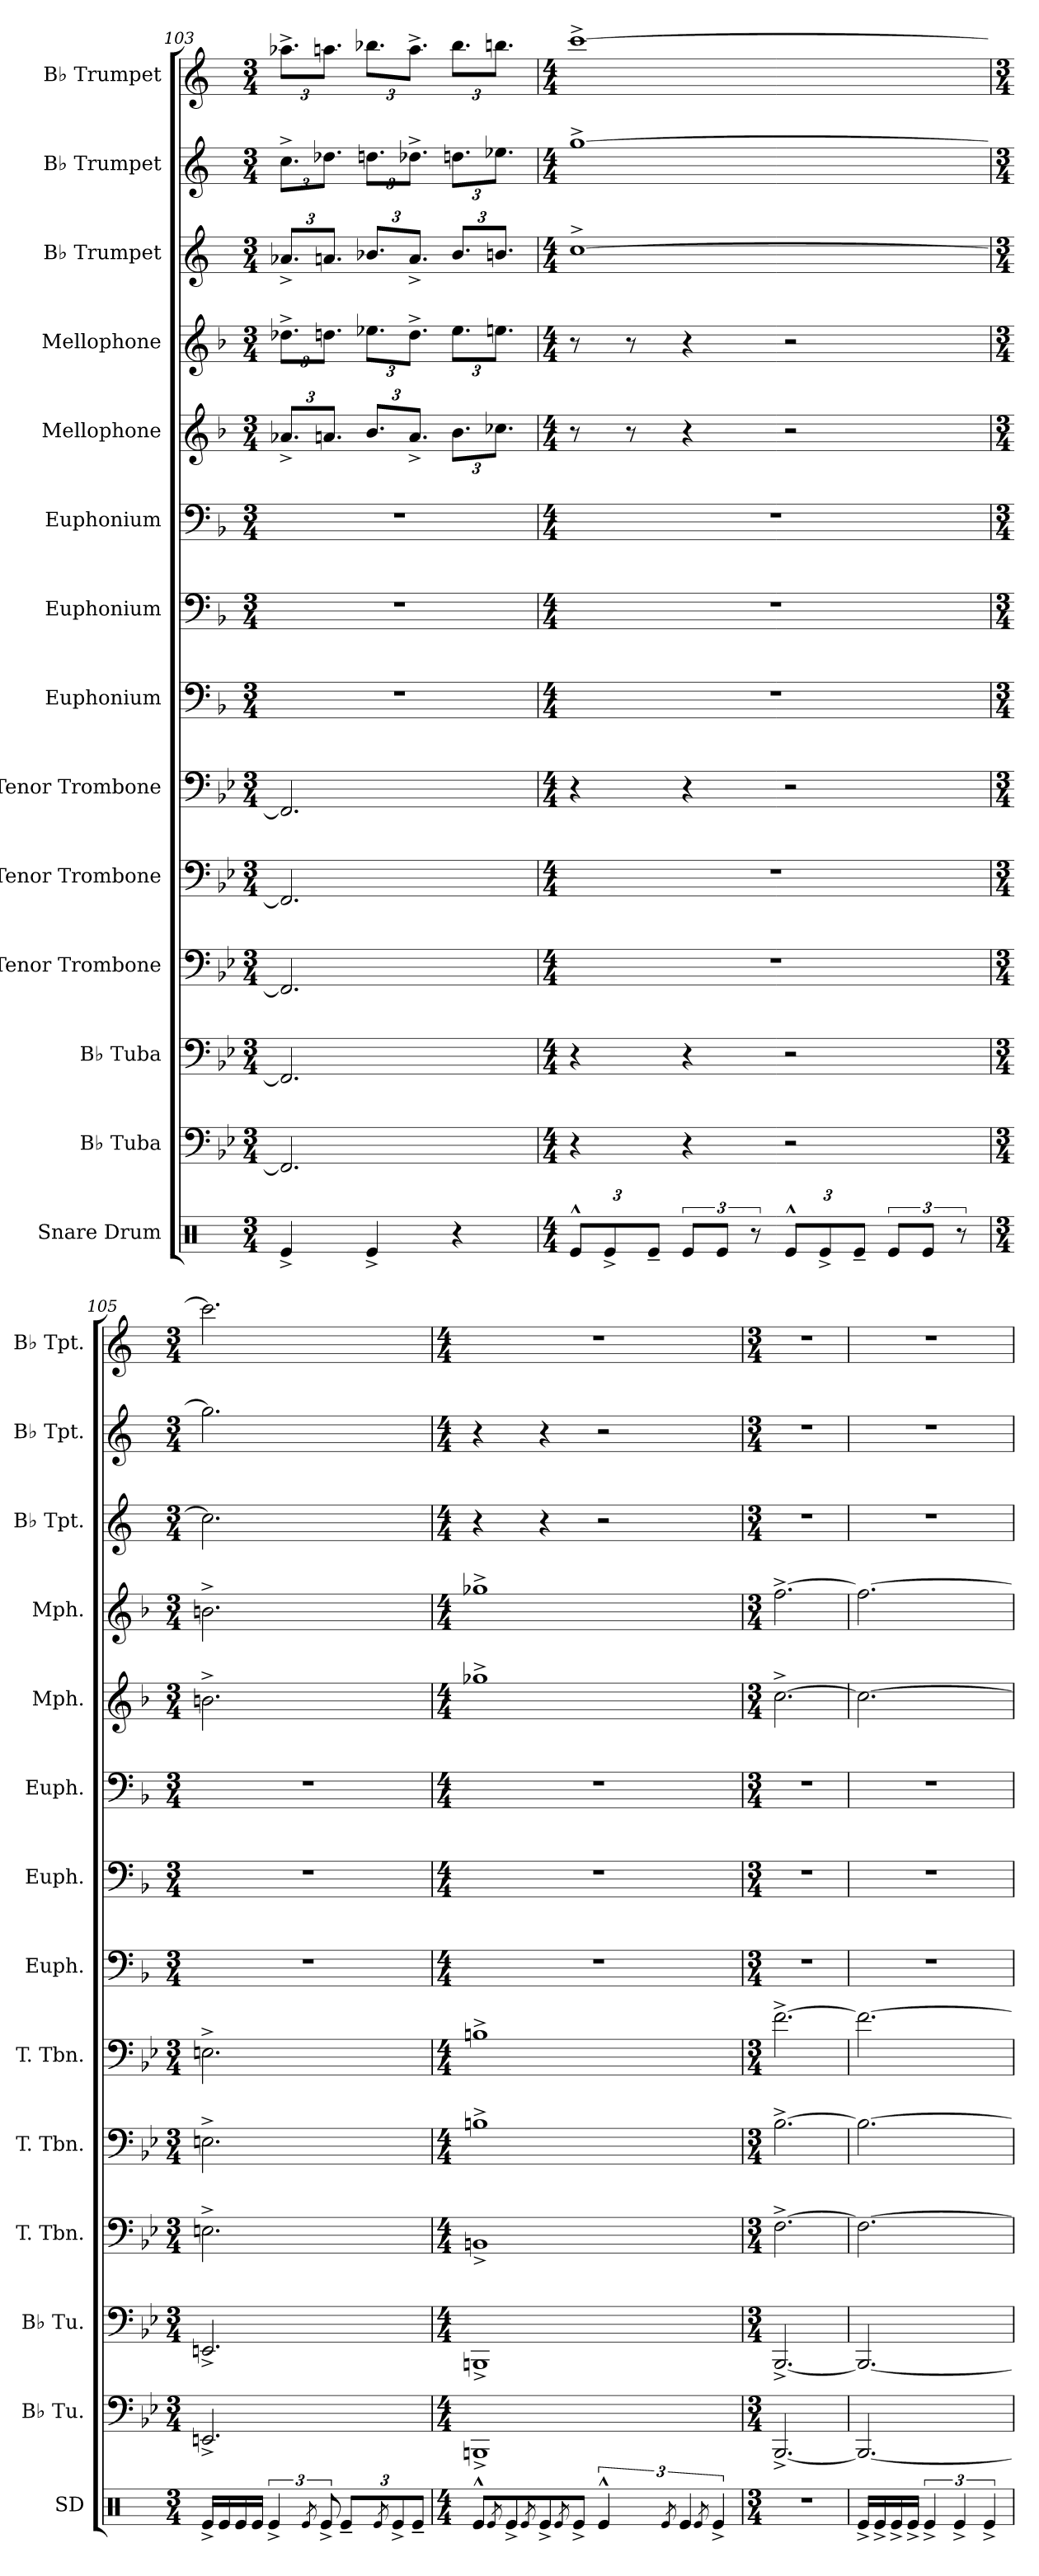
**kern	**kern	**kern	**kern	**kern	**kern	**kern	**kern	**kern	**kern	**kern	**kern	**kern	**kern
*part14	*part13	*part12	*part11	*part10	*part9	*part8	*part7	*part6	*part5	*part4	*part3	*part2	*part1
*staff14	*staff13	*staff12	*staff11	*staff10	*staff9	*staff8	*staff7	*staff6	*staff5	*staff4	*staff3	*staff2	*staff1
*I"Snare Drum	*I"B♭ Tuba	*I"B♭ Tuba	*I"Tenor Trombone	*I"Tenor Trombone	*I"Tenor Trombone	*I"Euphonium	*I"Euphonium	*I"Euphonium	*I"Mellophone	*I"Mellophone	*I"B♭ Trumpet	*I"B♭ Trumpet	*I"B♭ Trumpet
*I'SD	*I'B♭ Tu.	*I'B♭ Tu.	*I'T. Tbn.	*I'T. Tbn.	*I'T. Tbn.	*I'Euph.	*I'Euph.	*I'Euph.	*I'Mph.	*I'Mph.	*I'B♭ Tpt.	*I'B♭ Tpt.	*I'B♭ Tpt.
*clefX	*clefF4	*clefF4	*clefF4	*clefF4	*clefF4	*clefF4	*clefF4	*clefF4	*clefG2	*clefG2	*clefG2	*clefG2	*clefG2
*	*	*	*	*	*	*ITrd4c7	*ITrd4c7	*ITrd4c7	*ITrd4c7	*ITrd4c7	*ITrd1c2	*ITrd1c2	*ITrd1c2
*k[]	*k[b-e-]	*k[b-e-]	*k[b-e-]	*k[b-e-]	*k[b-e-]	*k[b-e-]	*k[b-e-]	*k[b-e-]	*k[b-e-]	*k[b-e-]	*k[b-e-]	*k[b-e-]	*k[b-e-]
*M3/4	*M3/4	*M3/4	*M3/4	*M3/4	*M3/4	*M3/4	*M3/4	*M3/4	*M3/4	*M3/4	*M3/4	*M3/4	*M3/4
*	*	*	*	*	*	*	*	*	*Xbrackettup	*Xbrackettup	*Xbrackettup	*Xbrackettup	*Xbrackettup
=103	=103	=103	=103	=103	=103	=103	=103	=103	=103	=103	=103	=103	=103
4Re^/	2.FF/]	2.FF/]	2.FF/]	2.FF/]	2.FF/]	2.r	2.r	2.r	12.d-X^/L	12.g-X^\L	12.g-X^/L	12.b-^\L	12.gg-X^\L
.	.	.	.	.	.	.	.	.	12.dn/J	12.gn\J	12.gn/J	12.cc-X\J	12.ggn\J
4Re^/	.	.	.	.	.	.	.	.	12.e-/L	12.a-X\L	12.a-X/L	12.ccn\L	12.aa-X\L
.	.	.	.	.	.	.	.	.	12.d^/J	12.g^\J	12.g^/J	12.cc-X^\J	12.gg^\J
4r	.	.	.	.	.	.	.	.	12.e-\L	12.a-\L	12.a-/L	12.ccn\L	12.aa-\L
.	.	.	.	.	.	.	.	.	12.f-X\J	12.an\J	12.an/J	12.dd-X\J	12.aan\J
=104	=104	=104	=104	=104	=104	=104	=104	=104	=104	=104	=104	=104	=104
*M4/4	*M4/4	*M4/4	*M4/4	*M4/4	*M4/4	*M4/4	*M4/4	*M4/4	*M4/4	*M4/4	*M4/4	*M4/4	*M4/4
*Xbrackettup	*	*	*	*	*	*	*	*	*	*	*	*	*
12Re^^/L	4r	4r	1r	1r	4r	1r	1r	1r	8r	8r	[1b-^	[1ff^	[1bb-^
12Re^/	.	.	.	.	.	.	.	.	.	.	.	.	.
.	.	.	.	.	.	.	.	.	8r	8r	.	.	.
12Re~/J	.	.	.	.	.	.	.	.	.	.	.	.	.
*brackettup	*	*	*	*	*	*	*	*	*	*	*	*	*
12Re/L	4r	4r	.	.	4r	.	.	.	4r	4r	.	.	.
12Re/J	.	.	.	.	.	.	.	.	.	.	.	.	.
12r	.	.	.	.	.	.	.	.	.	.	.	.	.
*Xbrackettup	*	*	*	*	*	*	*	*	*	*	*	*	*
12Re^^/L	2r	2r	.	.	2r	.	.	.	2r	2r	.	.	.
12Re^/	.	.	.	.	.	.	.	.	.	.	.	.	.
12Re~/J	.	.	.	.	.	.	.	.	.	.	.	.	.
*brackettup	*	*	*	*	*	*	*	*	*	*	*	*	*
12Re/L	.	.	.	.	.	.	.	.	.	.	.	.	.
12Re/J	.	.	.	.	.	.	.	.	.	.	.	.	.
12r	.	.	.	.	.	.	.	.	.	.	.	.	.
!!LO:PB:g=z
=105	=105	=105	=105	=105	=105	=105	=105	=105	=105	=105	=105	=105	=105
*M3/4	*M3/4	*M3/4	*M3/4	*M3/4	*M3/4	*M3/4	*M3/4	*M3/4	*M3/4	*M3/4	*M3/4	*M3/4	*M3/4
16Re^/LL	2.EEn^/	2.EEn^/	2.En^\	2.En^\	2.En^\	2.r	2.r	2.r	2.en^\	2.en^\	2.b-\]	2.ff\]	2.bb-\]
16Re/	.	.	.	.	.	.	.	.	.	.	.	.	.
16Re/	.	.	.	.	.	.	.	.	.	.	.	.	.
16Re/JJ	.	.	.	.	.	.	.	.	.	.	.	.	.
6Re^/	.	.	.	.	.	.	.	.	.	.	.	.	.
8qRe/	.	.	.	.	.	.	.	.	.	.	.	.	.
12Re^/	.	.	.	.	.	.	.	.	.	.	.	.	.
12Re~/L	.	.	.	.	.	.	.	.	.	.	.	.	.
8qRe/	.	.	.	.	.	.	.	.	.	.	.	.	.
12Re^/	.	.	.	.	.	.	.	.	.	.	.	.	.
12Re~/J	.	.	.	.	.	.	.	.	.	.	.	.	.
=106	=106	=106	=106	=106	=106	=106	=106	=106	=106	=106	=106	=106	=106
*M4/4	*M4/4	*M4/4	*M4/4	*M4/4	*M4/4	*M4/4	*M4/4	*M4/4	*M4/4	*M4/4	*M4/4	*M4/4	*M4/4
8Re^^/L	1BBBn^	1BBBn^	1BBn^	1Bn^	1Bn^	1r	1r	1r	1cc-X^	1cc-X^	4r	4r	1r
8qRe/	.	.	.	.	.	.	.	.	.	.	.	.	.
8Re^/	.	.	.	.	.	.	.	.	.	.	.	.	.
8qRe/	.	.	.	.	.	.	.	.	.	.	.	.	.
8Re^/	.	.	.	.	.	.	.	.	.	.	4r	4r	.
8qRe/	.	.	.	.	.	.	.	.	.	.	.	.	.
8Re^/J	.	.	.	.	.	.	.	.	.	.	.	.	.
6Re^^/	.	.	.	.	.	.	.	.	.	.	2r	2r	.
8qRe/	.	.	.	.	.	.	.	.	.	.	.	.	.
6Re/	.	.	.	.	.	.	.	.	.	.	.	.	.
8qRe/	.	.	.	.	.	.	.	.	.	.	.	.	.
6Re^/	.	.	.	.	.	.	.	.	.	.	.	.	.
=107	=107	=107	=107	=107	=107	=107	=107	=107	=107	=107	=107	=107	=107
*M3/4	*M3/4	*M3/4	*M3/4	*M3/4	*M3/4	*M3/4	*M3/4	*M3/4	*M3/4	*M3/4	*M3/4	*M3/4	*M3/4
2.r	[2.BBB-^/	[2.BBB-^/	[2.F^\	[2.B-^\	[2.f^\	2.r	2.r	2.r	[2.f^\	[2.b-^\	2.r	2.r	2.r
=108	=108	=108	=108	=108	=108	=108	=108	=108	=108	=108	=108	=108	=108
16Re^/LL	2.BBB-/_	2.BBB-/_	2.F\_	2.B-\_	2.f\_	2.r	2.r	2.r	2.f\_	2.b-\_	2.r	2.r	2.r
16Re^/	.	.	.	.	.	.	.	.	.	.	.	.	.
16Re^/	.	.	.	.	.	.	.	.	.	.	.	.	.
16Re^/JJ	.	.	.	.	.	.	.	.	.	.	.	.	.
6Re^/	.	.	.	.	.	.	.	.	.	.	.	.	.
6Re^/	.	.	.	.	.	.	.	.	.	.	.	.	.
6Re^/	.	.	.	.	.	.	.	.	.	.	.	.	.
=	=	=	=	=	=	=	=	=	=	=	=	=	=
*-	*-	*-	*-	*-	*-	*-	*-	*-	*-	*-	*-	*-	*-
